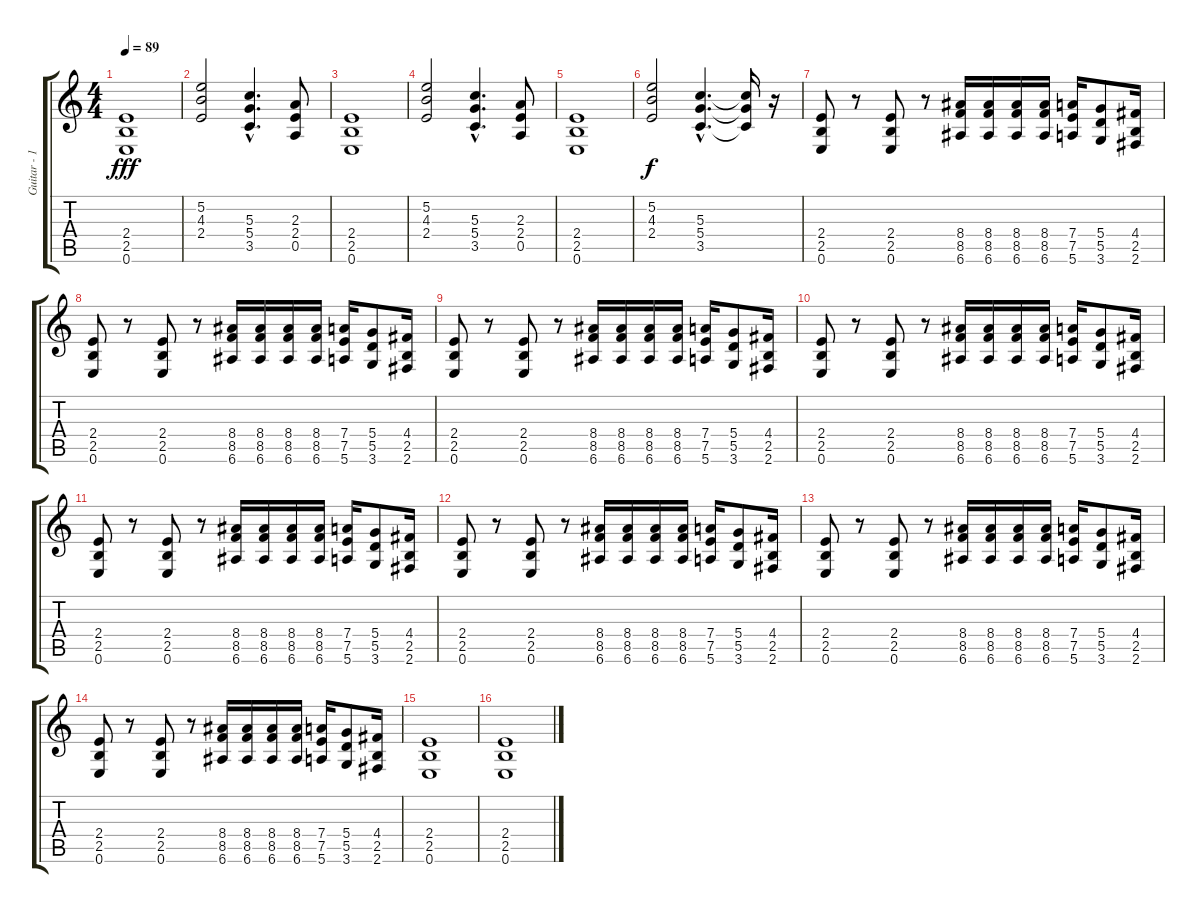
\track ("Guitar - 1" "Guitar - 1") {instrument distortionguitar}
\staff {score tabs}
\tuning (E4 B3 G3 D3 A2 E2) {hide}
\ts (4 4)
\tempo 89
\clef g2
\ks c
(2.4 2.5 0.6).1{dy fff} |
(5.2 4.3 2.4).2 (5.3{hac} 5.4{hac} 3.5{hac}).4{d} (2.3 2.4 0.5).8 |
(2.4 2.5 0.6).1 |
(5.2 4.3 2.4).2 (5.3{hac} 5.4{hac} 3.5{hac}).4{d} (2.3 2.4 0.5).8 |
(2.4 2.5 0.6).1 |
(5.2 4.3 2.4).2{dy f} (5.3{hac} 5.4{hac} 3.5{hac}).4{d} (5.3{t} 5.4{t} 3.5{t}).16 r.16 |
(2.4 2.5 0.6).8 r.8 (2.4 2.5 0.6).8 r.8 (8.4 8.5 6.6).16 (8.4 8.5 6.6).16 (8.4 8.5 6.6).16 (8.4 8.5 6.6).16 (7.4 7.5 5.6).16 (5.4 5.5 3.6).8 (4.4 2.5 2.6).16 |
(2.4 2.5 0.6).8 r.8 (2.4 2.5 0.6).8 r.8 (8.4 8.5 6.6).16 (8.4 8.5 6.6).16 (8.4 8.5 6.6).16 (8.4 8.5 6.6).16 (7.4 7.5 5.6).16 (5.4 5.5 3.6).8 (4.4 2.5 2.6).16 |
(2.4 2.5 0.6).8 r.8 (2.4 2.5 0.6).8 r.8 (8.4 8.5 6.6).16 (8.4 8.5 6.6).16 (8.4 8.5 6.6).16 (8.4 8.5 6.6).16 (7.4 7.5 5.6).16 (5.4 5.5 3.6).8 (4.4 2.5 2.6).16 |
(2.4 2.5 0.6).8 r.8 (2.4 2.5 0.6).8 r.8 (8.4 8.5 6.6).16 (8.4 8.5 6.6).16 (8.4 8.5 6.6).16 (8.4 8.5 6.6).16 (7.4 7.5 5.6).16 (5.4 5.5 3.6).8 (4.4 2.5 2.6).16 |
(2.4 2.5 0.6).8 r.8 (2.4 2.5 0.6).8 r.8 (8.4 8.5 6.6).16 (8.4 8.5 6.6).16 (8.4 8.5 6.6).16 (8.4 8.5 6.6).16 (7.4 7.5 5.6).16 (5.4 5.5 3.6).8 (4.4 2.5 2.6).16 |
(2.4 2.5 0.6).8 r.8 (2.4 2.5 0.6).8 r.8 (8.4 8.5 6.6).16 (8.4 8.5 6.6).16 (8.4 8.5 6.6).16 (8.4 8.5 6.6).16 (7.4 7.5 5.6).16 (5.4 5.5 3.6).8 (4.4 2.5 2.6).16 |
(2.4 2.5 0.6).8 r.8 (2.4 2.5 0.6).8 r.8 (8.4 8.5 6.6).16 (8.4 8.5 6.6).16 (8.4 8.5 6.6).16 (8.4 8.5 6.6).16 (7.4 7.5 5.6).16 (5.4 5.5 3.6).8 (4.4 2.5 2.6).16 |
(2.4 2.5 0.6).8 r.8 (2.4 2.5 0.6).8 r.8 (8.4 8.5 6.6).16 (8.4 8.5 6.6).16 (8.4 8.5 6.6).16 (8.4 8.5 6.6).16 (7.4 7.5 5.6).16 (5.4 5.5 3.6).8 (4.4 2.5 2.6).16 |
(2.4 2.5 0.6).1 |
(2.4 2.5 0.6).1
